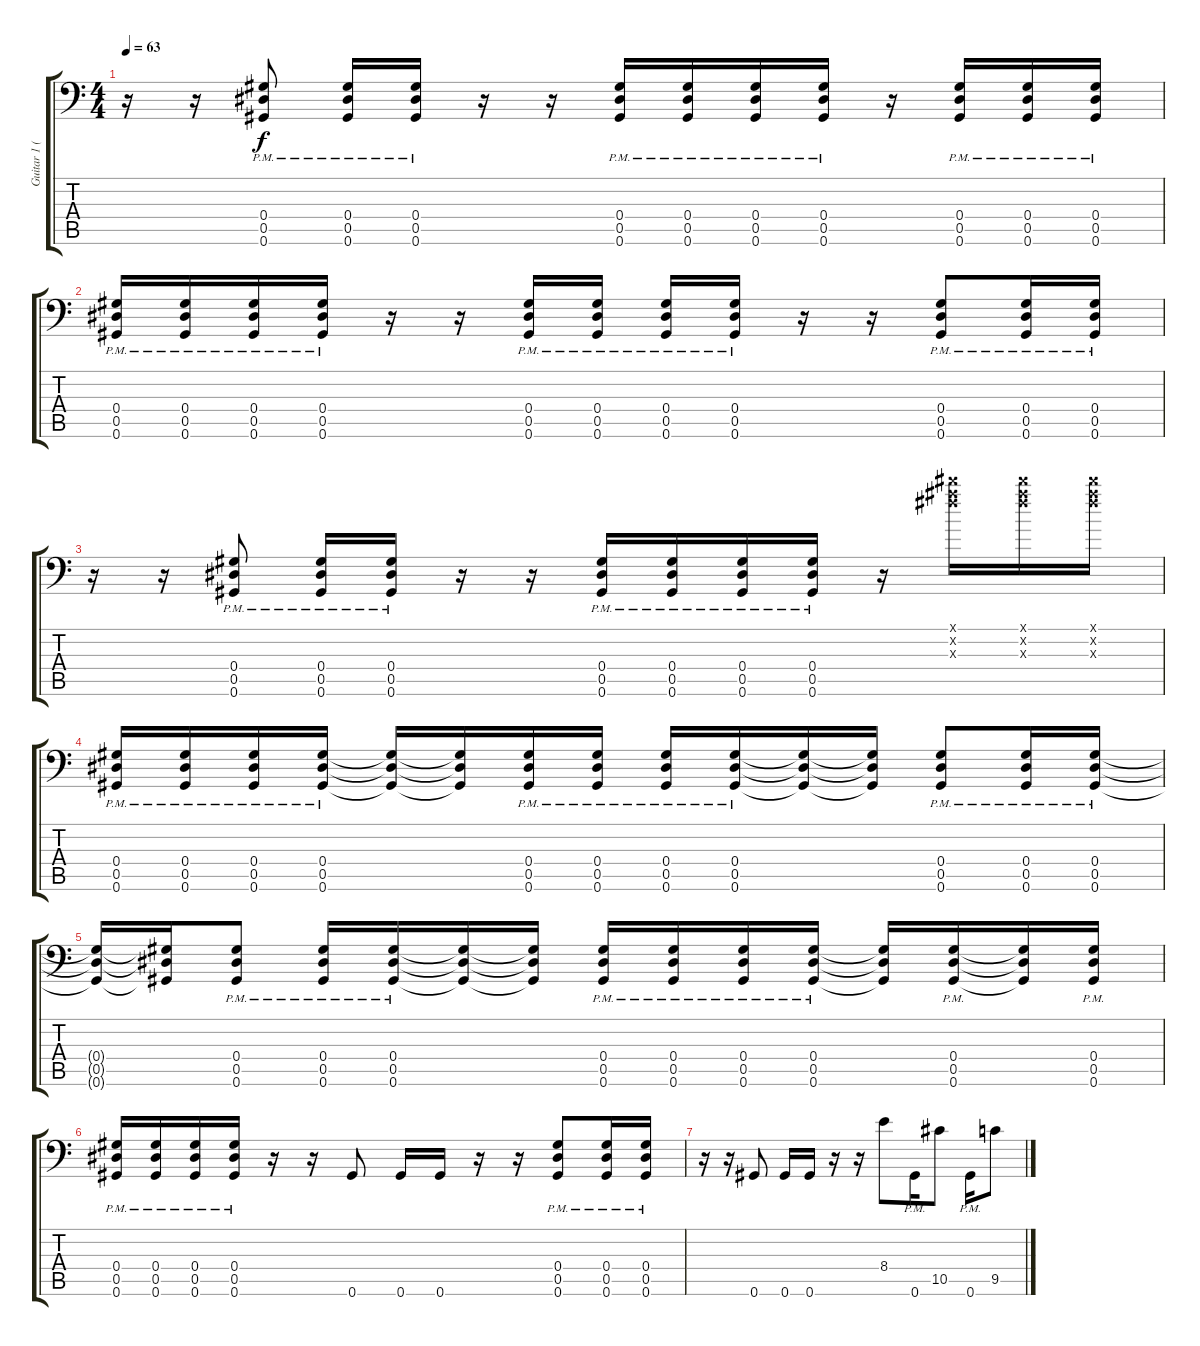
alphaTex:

\track ("Guitar 1 (Drop G#)" "Guitar 1 (") {instrument distortionguitar}
\staff {score tabs}
\tuning (Bb3 F3 Db3 Ab2 Eb2 Ab1) {hide}
\ts (4 4)
\tempo 63
\clef f4
\ks c
r.16{dy f} r.16 (0.4{pm} 0.5{pm} 0.6{pm}).8 (0.4{pm} 0.5{pm} 0.6{pm}).16 (0.4{pm} 0.5{pm} 0.6{pm}).16 r.16 r.16 (0.4{pm} 0.5{pm} 0.6{pm}).16 (0.4{pm} 0.5{pm} 0.6{pm}).16 (0.4{pm} 0.5{pm} 0.6{pm}).16 (0.4{pm} 0.5{pm} 0.6{pm}).16 r.16 (0.4{pm} 0.5{pm} 0.6{pm}).16 (0.4{pm} 0.5{pm} 0.6{pm}).16 (0.4{pm} 0.5{pm} 0.6{pm}).16 |
(0.4{pm} 0.5{pm} 0.6{pm}).16 (0.4{pm} 0.5{pm} 0.6{pm}).16 (0.4{pm} 0.5{pm} 0.6{pm}).16 (0.4{pm} 0.5{pm} 0.6{pm}).16 r.16 r.16 (0.4{pm} 0.5{pm} 0.6{pm}).16 (0.4{pm} 0.5{pm} 0.6{pm}).16 (0.4{pm} 0.5{pm} 0.6{pm}).16 (0.4{pm} 0.5{pm} 0.6{pm}).16 r.16 r.16 (0.4{pm} 0.5{pm} 0.6{pm}).8 (0.4{pm} 0.5{pm} 0.6{pm}).16 (0.4{pm} 0.5{pm} 0.6{pm}).16 |
r.16 r.16 (0.4{pm} 0.5{pm} 0.6{pm}).8 (0.4{pm} 0.5{pm} 0.6{pm}).16 (0.4{pm} 0.5{pm} 0.6{pm}).16 r.16 r.16 (0.4{pm} 0.5{pm} 0.6{pm}).16 (0.4{pm} 0.5{pm} 0.6{pm}).16 (0.4{pm} 0.5{pm} 0.6{pm}).16 (0.4{pm} 0.5{pm} 0.6{pm}).16 r.16 (17.1{x} 17.2{x} 17.3{x}).16 (17.1{x} 17.2{x} 17.3{x}).16 (17.1{x} 17.2{x} 17.3{x}).16 |
(0.4{pm} 0.5{pm} 0.6{pm}).16 (0.4{pm} 0.5{pm} 0.6{pm}).16 (0.4{pm} 0.5{pm} 0.6{pm}).16 (0.4{pm} 0.5{pm} 0.6{pm}).16 (0.4{t} 0.5{t} 0.6{t}).16 (0.4{t} 0.5{t} 0.6{t}).16 (0.4{pm} 0.5{pm} 0.6{pm}).16 (0.4{pm} 0.5{pm} 0.6{pm}).16 (0.4{pm} 0.5{pm} 0.6{pm}).16 (0.4{pm} 0.5{pm} 0.6{pm}).16 (0.4{t} 0.5{t} 0.6{t}).16 (0.4{t} 0.5{t} 0.6{t}).16 (0.4{pm} 0.5{pm} 0.6{pm}).8 (0.4{pm} 0.5{pm} 0.6{pm}).16 (0.4{pm} 0.5{pm} 0.6{pm}).16 |
(0.4{t} 0.5{t} 0.6{t}).16 (0.4{t} 0.5{t} 0.6{t}).16 (0.4{pm} 0.5{pm} 0.6{pm}).8 (0.4{pm} 0.5{pm} 0.6{pm}).16 (0.4{pm} 0.5{pm} 0.6{pm}).16 (0.4{t} 0.5{t} 0.6{t}).16 (0.4{t} 0.5{t} 0.6{t}).16 (0.4{pm} 0.5{pm} 0.6{pm}).16 (0.4{pm} 0.5{pm} 0.6{pm}).16 (0.4{pm} 0.5{pm} 0.6{pm}).16 (0.4{pm} 0.5{pm} 0.6{pm}).16 (0.4{t} 0.5{t} 0.6{t}).16 (0.4{pm} 0.5{pm} 0.6{pm}).16 (0.4{t} 0.5{t} 0.6{t}).16 (0.4{pm} 0.5{pm} 0.6{pm}).16 |
(0.4{pm} 0.5{pm} 0.6{pm}).16 (0.4{pm} 0.5{pm} 0.6{pm}).16 (0.4{pm} 0.5{pm} 0.6{pm}).16 (0.4{pm} 0.5{pm} 0.6{pm}).16 r.16 r.16 0.6.8 0.6.16 0.6.16 r.16 r.16 (0.4{pm} 0.5{pm} 0.6{pm}).8 (0.4{pm} 0.5{pm} 0.6{pm}).16 (0.4{pm} 0.5{pm} 0.6{pm}).16 |
r.16 r.16 0.6.8 0.6.16 0.6.16 r.16 r.16 8.4.8 0.6{pm}.16 10.5.8 0.6{pm}.16 9.5.8
